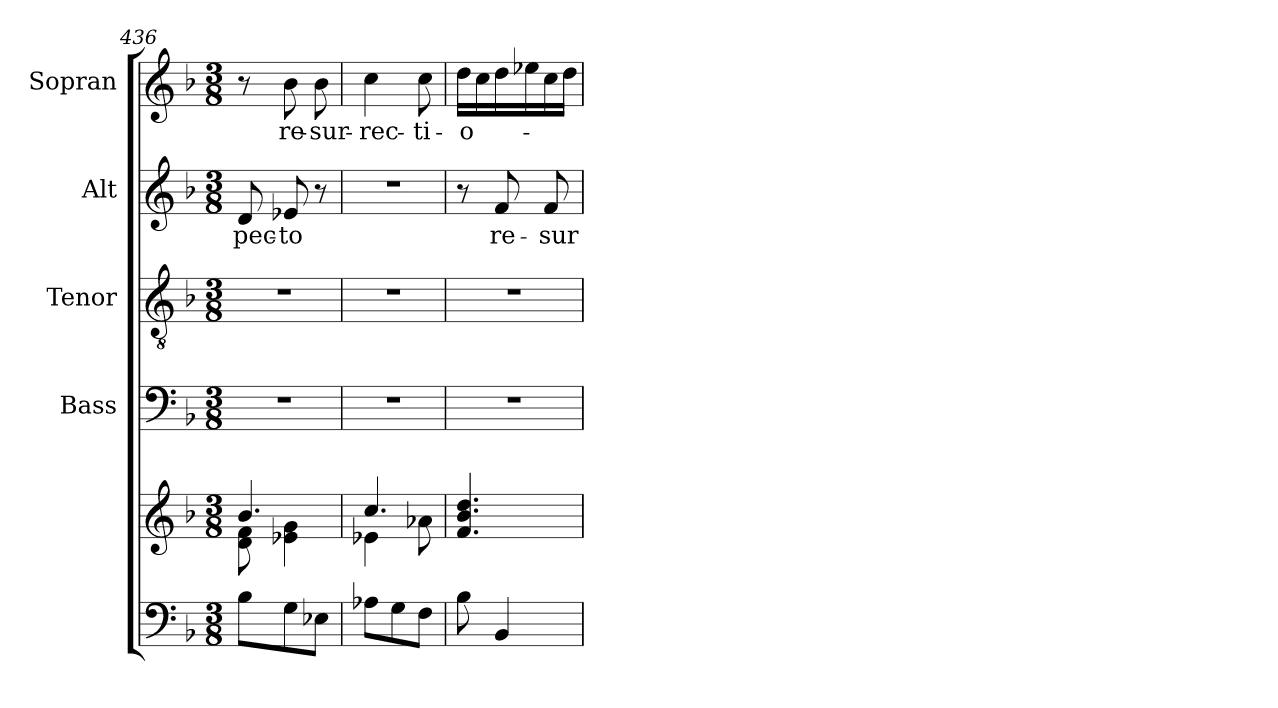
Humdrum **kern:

**kern	**kern	**kern	**kern	**kern	**text	**kern	**text
*part5	*part5	*part4	*part3	*part2	*part2	*part1	*part1
*staff6	*staff5	*staff4	*staff3	*staff2	*staff2	*staff1	*staff1
*	*	*I"Bass	*I"Tenor	*I"Alt	*	*I"Sopran	*
*	*	*I'B.	*I'T.	*I'A.	*	*I'S.	*
*clefF4	*clefG2	*clefF4	*clefGv2	*clefG2	*	*clefG2	*
*k[b-]	*k[b-]	*k[b-]	*k[b-]	*k[b-]	*	*k[b-]	*
*F:	*F:	*F:	*F:	*F:	*	*F:	*
*M3/8	*M3/8	*M3/8	*M3/8	*M3/8	*	*M3/8	*
=436	=436	=436	=436	=436	=436	=436	=436
*	*^	*	*	*	*	*	*
!	!	!	!	!	!	!LO:LY:b	!	!
8B-\L	4.b-/	8d\ 8f\	4.r	4.r	8d/	-pec-	8r	.
!	!	!	!	!	!	!LO:LY:b	!	!LO:LY:b
8G\	.	4e-X\ 4g\	.	.	8e-X/	-to	8b-\	re-
!	!	!	!	!	!	!	!	!LO:LY:b
8E-X\J	.	.	.	.	8r	.	8b-\	-sur-
=437	=437	=437	=437	=437	=437	=437	=437	=437
!	!	!	!	!	!	!	!	!LO:LY:b
8A-X\L	4.cc/	4e-X\	4.r	4.r	4.r	.	4cc\	-rec-
8G\	.	.	.	.	.	.	.	.
!	!	!	!	!	!	!	!	!LO:LY:b
8F\J	.	8a-X\	.	.	.	.	8cc\	-ti-
=438	=438	=438	=438	=438	=438	=438	=438	=438
!	!	!	!	!	!	!	!	!LO:LY:b
*	*v	*v	*	*	*	*	*	*
8B-\	4.f/ 4.b-/ 4.dd/	4.r	4.r	8r	.	16dd\LL	-o-
.	.	.	.	.	.	16cc\	.
!	!	!	!	!	!LO:LY:b	!	!
4BB-/	.	.	.	8f/	re-	16dd\	.
.	.	.	.	.	.	16ee-X\	.
!	!	!	!	!	!LO:LY:b	!	!
.	.	.	.	8f/	-sur-	16cc\	.
.	.	.	.	.	.	16dd\JJ	.
=	=	=	=	=	=	=	=
*-	*-	*-	*-	*-	*-	*-	*-
